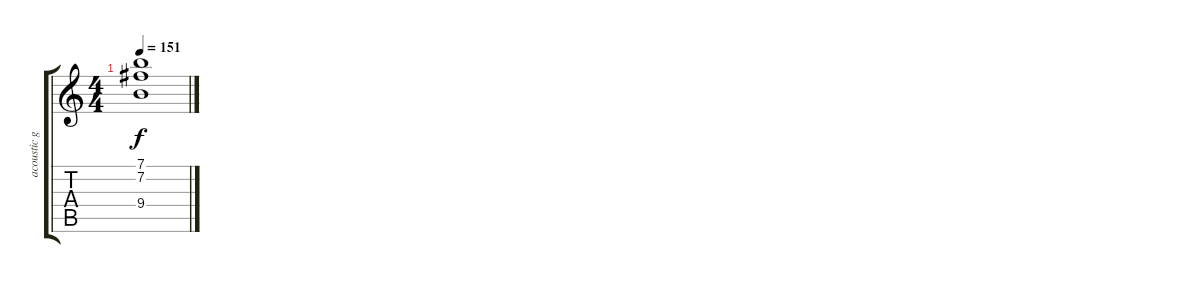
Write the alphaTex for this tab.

\track ("acoustic guitar" "acoustic g") {instrument acousticguitarsteel}
\staff {score tabs}
\tuning (E4 B3 G3 D3 A2 E2) {hide}
\ts (4 4)
\tempo 151
\clef g2
\ks c
(7.1 7.2 9.4).1{dy f}
